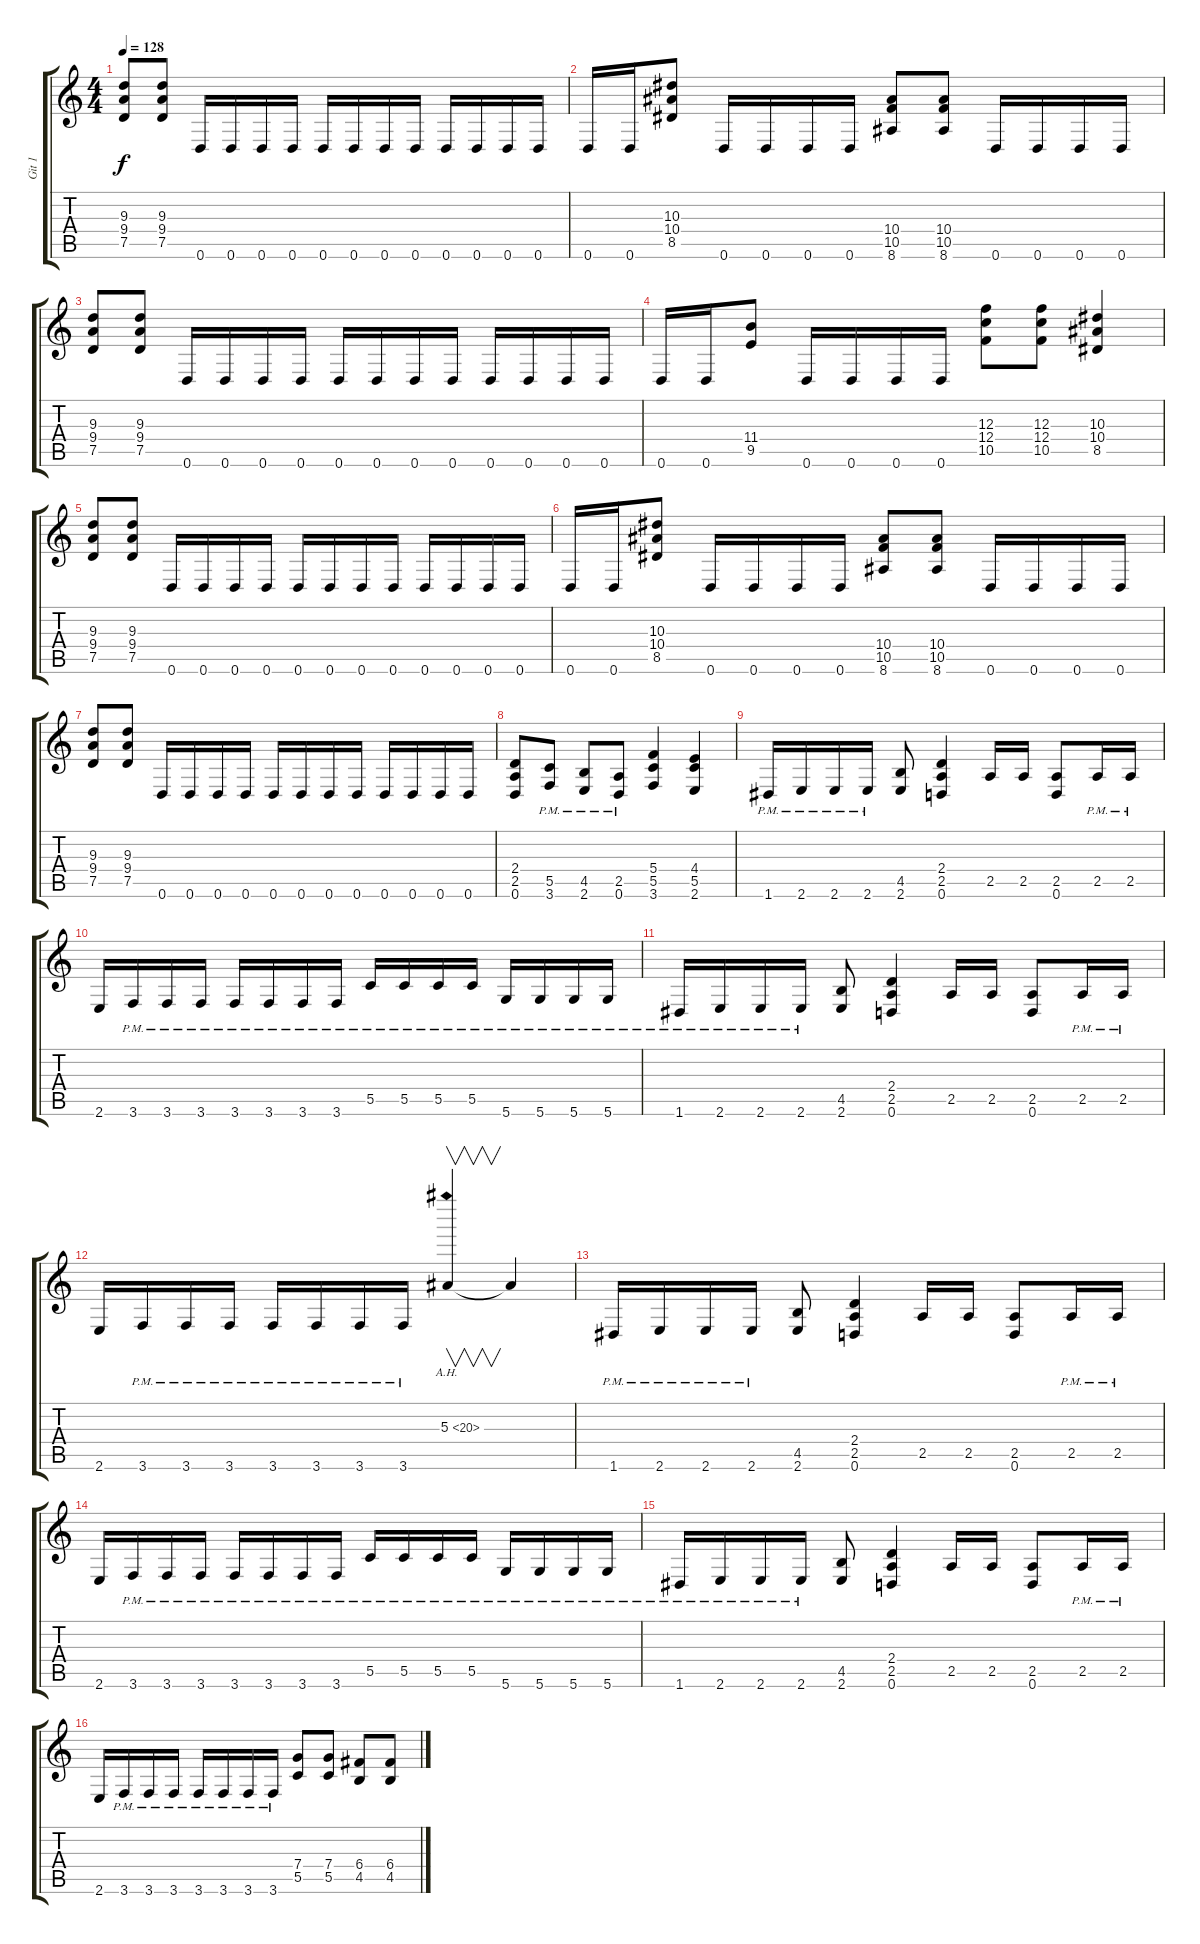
\track ("Git 1" "Git 1") {instrument distortionguitar}
\staff {score tabs}
\tuning (D4 A3 F3 C3 G2 D2) {hide}
\ts (4 4)
\tempo 128
\clef g2
\ks c
(9.3 9.4 7.5).8{dy f} (9.3 9.4 7.5).8 0.6.16 0.6.16 0.6.16 0.6.16 0.6.16 0.6.16 0.6.16 0.6.16 0.6.16 0.6.16 0.6.16 0.6.16 |
0.6.16 0.6.16 (10.3 10.4 8.5).8 0.6.16 0.6.16 0.6.16 0.6.16 (10.4 10.5 8.6).8 (10.4 10.5 8.6).8 0.6.16 0.6.16 0.6.16 0.6.16 |
(9.3 9.4 7.5).8 (9.3 9.4 7.5).8 0.6.16 0.6.16 0.6.16 0.6.16 0.6.16 0.6.16 0.6.16 0.6.16 0.6.16 0.6.16 0.6.16 0.6.16 |
0.6.16 0.6.16 (11.4 9.5).8 0.6.16 0.6.16 0.6.16 0.6.16 (12.3 12.4 10.5).8 (12.3 12.4 10.5).8 (10.3 10.4 8.5).4 |
(9.3 9.4 7.5).8 (9.3 9.4 7.5).8 0.6.16 0.6.16 0.6.16 0.6.16 0.6.16 0.6.16 0.6.16 0.6.16 0.6.16 0.6.16 0.6.16 0.6.16 |
0.6.16 0.6.16 (10.3 10.4 8.5).8 0.6.16 0.6.16 0.6.16 0.6.16 (10.4 10.5 8.6).8 (10.4 10.5 8.6).8 0.6.16 0.6.16 0.6.16 0.6.16 |
(9.3 9.4 7.5).8 (9.3 9.4 7.5).8 0.6.16 0.6.16 0.6.16 0.6.16 0.6.16 0.6.16 0.6.16 0.6.16 0.6.16 0.6.16 0.6.16 0.6.16 |
(2.4 2.5 0.6).8 (5.5{pm} 3.6{pm}).8 (4.5{pm} 2.6{pm}).8 (2.5{pm} 0.6{pm}).8 (5.4 5.5 3.6).4 (4.4 5.5 2.6).4 |
1.6{pm}.16 2.6{pm}.16 2.6{pm}.16 2.6{pm}.16 (4.5 2.6).8 (2.4 2.5 0.6).4 2.5.16 2.5.16 (2.5 0.6).8 2.5{pm}.16 2.5{pm}.16 |
2.6.16 3.6{pm}.16 3.6{pm}.16 3.6{pm}.16 3.6{pm}.16 3.6{pm}.16 3.6{pm}.16 3.6{pm}.16 5.5{pm}.16 5.5{pm}.16 5.5{pm}.16 5.5{pm}.16 5.6{pm}.16 5.6{pm}.16 5.6{pm}.16 5.6{pm}.16 |
1.6{pm}.16 2.6{pm}.16 2.6{pm}.16 2.6{pm}.16 (4.5 2.6).8 (2.4 2.5 0.6).4 2.5.16 2.5.16 (2.5 0.6).8 2.5{pm}.16 2.5{pm}.16 |
2.6.16 3.6{pm}.16 3.6{pm}.16 3.6{pm}.16 3.6{pm}.16 3.6{pm}.16 3.6{pm}.16 3.6{pm}.16 5.3{ah 15}.4{v} 5.3{t}.4 |
1.6{pm}.16 2.6{pm}.16 2.6{pm}.16 2.6{pm}.16 (4.5 2.6).8 (2.4 2.5 0.6).4 2.5.16 2.5.16 (2.5 0.6).8 2.5{pm}.16 2.5{pm}.16 |
2.6.16 3.6{pm}.16 3.6{pm}.16 3.6{pm}.16 3.6{pm}.16 3.6{pm}.16 3.6{pm}.16 3.6{pm}.16 5.5{pm}.16 5.5{pm}.16 5.5{pm}.16 5.5{pm}.16 5.6{pm}.16 5.6{pm}.16 5.6{pm}.16 5.6{pm}.16 |
1.6{pm}.16 2.6{pm}.16 2.6{pm}.16 2.6{pm}.16 (4.5 2.6).8 (2.4 2.5 0.6).4 2.5.16 2.5.16 (2.5 0.6).8 2.5{pm}.16 2.5{pm}.16 |
2.6.16 3.6{pm}.16 3.6{pm}.16 3.6{pm}.16 3.6{pm}.16 3.6{pm}.16 3.6{pm}.16 3.6{pm}.16 (7.4 5.5).8 (7.4 5.5).8 (6.4 4.5).8 (6.4 4.5).8
